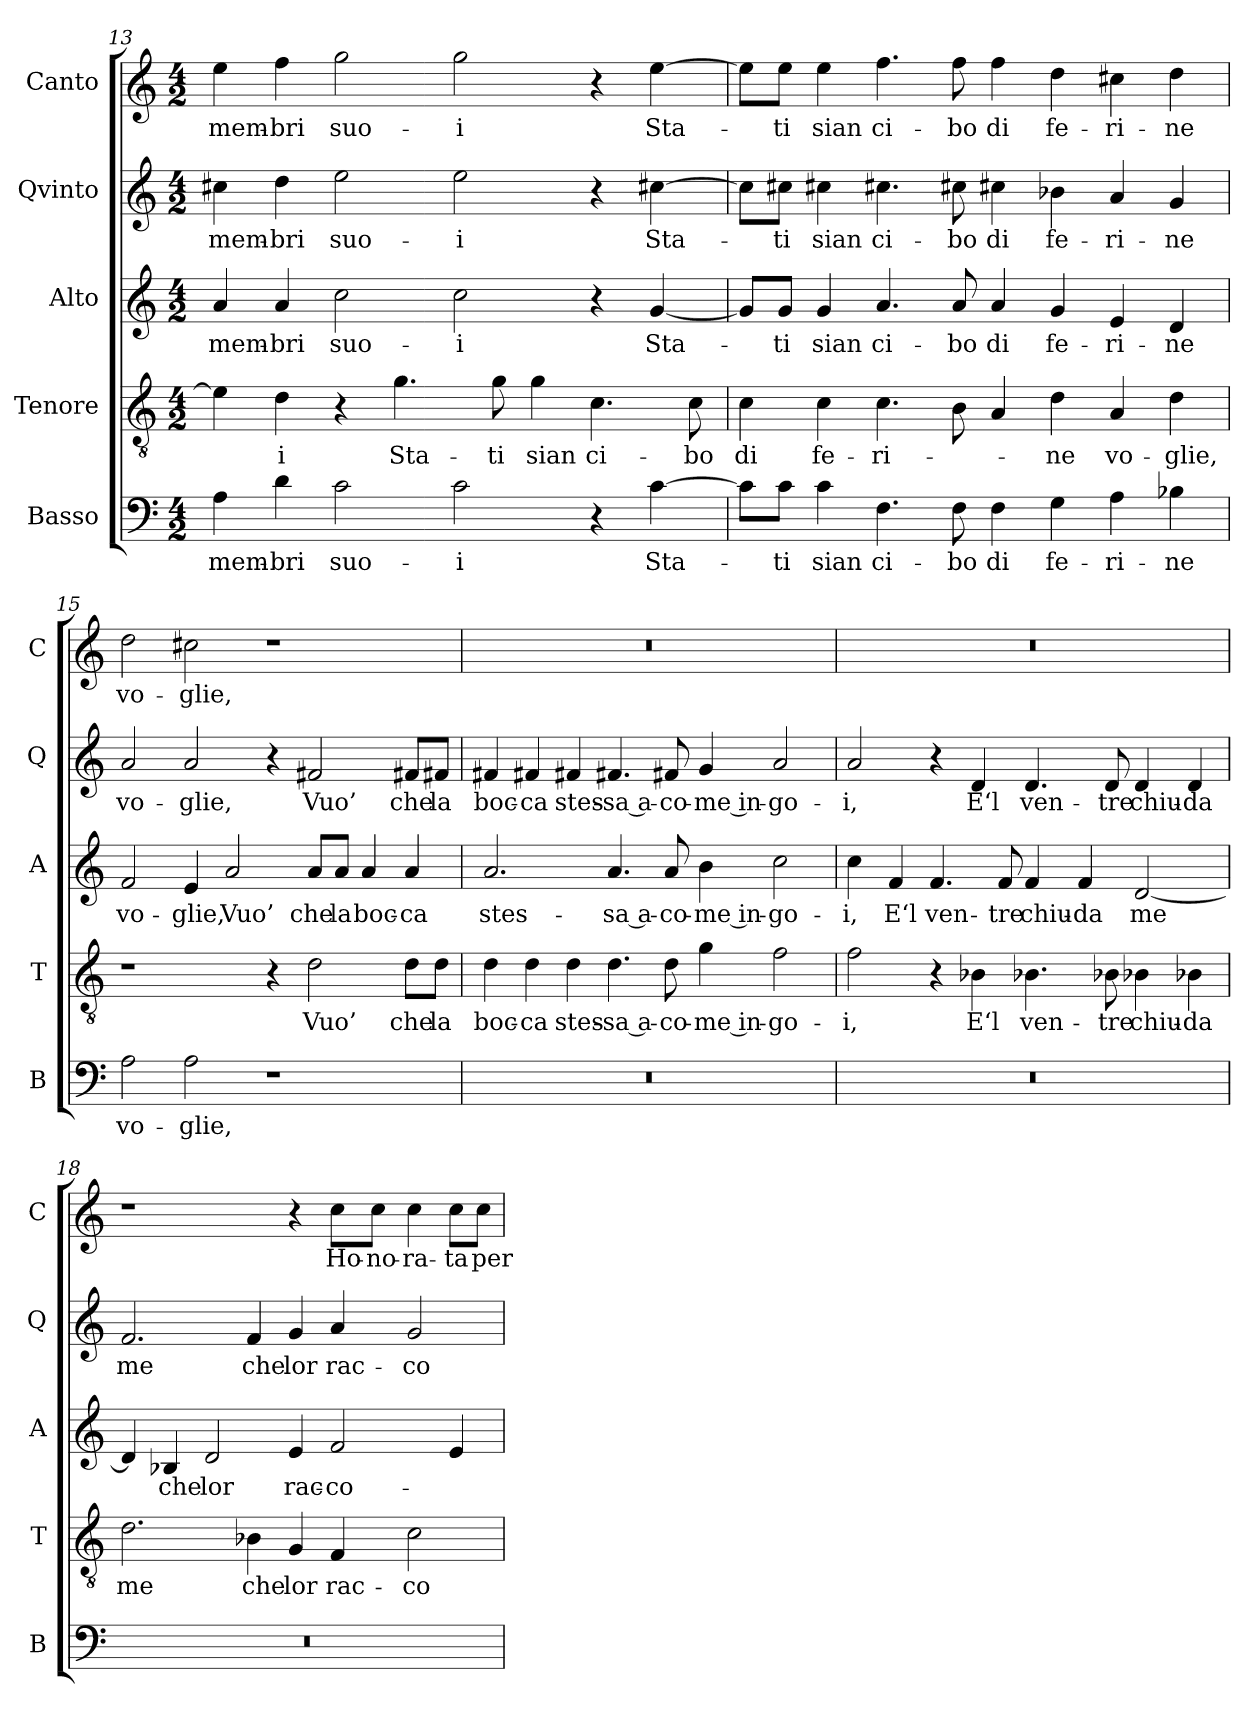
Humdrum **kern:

**kern	**text	**kern	**text	**kern	**text	**kern	**text	**kern	**text
*part5	*part5	*part4	*part4	*part3	*part3	*part2	*part2	*part1	*part1
*staff5	*staff5	*staff4	*staff4	*staff3	*staff3	*staff2	*staff2	*staff1	*staff1
*I"Basso	*	*I"Tenore	*	*I"Alto	*	*I"Qvinto	*	*I"Canto	*
*I'B	*	*I'T	*	*I'A	*	*I'Q	*	*I'C	*
*clefF4	*	*clefGv2	*	*clefG2	*	*clefG2	*	*clefG2	*
*k[]	*	*k[]	*	*k[]	*	*k[]	*	*k[]	*
*C:	*	*C:	*	*C:	*	*C:	*	*C:	*
*M4/2	*	*M4/2	*	*M4/2	*	*M4/2	*	*M4/2	*
=13	=13	=13	=13	=13	=13	=13	=13	=13	=13
4A	mem-	4e]	.	4a	mem-	4cc#X	mem-	4ee	mem-
4d	-bri	4d	-i	4a	-bri	4dd	-bri	4ff	-bri
2c	suo-	4r	.	2cc	suo-	2ee	suo-	2gg	suo-
.	.	4.g	Sta-	.	.	.	.	.	.
2c	-i	.	.	2cc	-i	2ee	-i	2gg	-i
.	.	8g	-ti	.	.	.	.	.	.
.	.	4g	sian	.	.	.	.	.	.
4r	.	4.c	ci-	4r	.	4r	.	4r	.
[4c	Sta-	.	.	[4g	Sta-	[4cc#X	Sta-	[4ee	Sta-
.	.	8c	-bo	.	.	.	.	.	.
=14	=14	=14	=14	=14	=14	=14	=14	=14	=14
8c\L]	.	4c	di	8g/L]	.	8cc#\L]	.	8ee\L]	.
8c\J	-ti	.	.	8g/J	-ti	8cc#X\J	-ti	8ee\J	-ti
4c	sian	4c	fe-	4g	sian	4cc#X	sian	4ee	sian
4.F	ci-	4.c	-ri-	4.a	ci-	4.cc#X	ci-	4.ff	ci-
8F	-bo	8B	.	8a	-bo	8cc#X	-bo	8ff	-bo
4F	di	4A	.	4a	di	4cc#X	di	4ff	di
4G	fe-	4d	-ne	4g	fe-	4b-X	fe-	4dd	fe-
4A	-ri-	4A	vo-	4e	-ri-	4a	-ri-	4cc#X	-ri-
4B-X	-ne	4d	-glie,	4d	-ne	4g	-ne	4dd	-ne
=15	=15	=15	=15	=15	=15	=15	=15	=15	=15
2A	vo-	1r	.	2f	vo-	2a	vo-	2dd	vo-
2A	-glie,	.	.	4e	-glie,	2a	-glie,	2cc#X	-glie,
.	.	.	.	2a	Vuo’	.	.	.	.
1r	.	4r	.	.	.	4r	.	1r	.
.	.	2d	Vuo’	8a/L	che	2f#X	Vuo’	.	.
.	.	.	.	8a/J	la	.	.	.	.
.	.	.	.	4a	boc-	.	.	.	.
.	.	8d\L	che	4a	-ca	8f#X/L	che	.	.
.	.	8d\J	la	.	.	8f#X/J	la	.	.
=16	=16	=16	=16	=16	=16	=16	=16	=16	=16
0r	.	4d	boc-	2.a	stes-	4f#X	boc-	0r	.
.	.	4d	-ca	.	.	4f#X	-ca	.	.
.	.	4d	stes-	.	.	4f#X	stes-	.	.
.	.	4.d	-sa a-	4.a	-sa a-	4.f#X	-sa a-	.	.
.	.	8d	-co-	8a	-co-	8f#X	-co-	.	.
.	.	4g	-me in-	4b	-me in-	4g	-me in-	.	.
.	.	2f	-go-	2cc	-go-	2a	-go-	.	.
=17	=17	=17	=17	=17	=17	=17	=17	=17	=17
0r	.	2f	-i,	4cc	-i,	2a	-i,	0r	.
.	.	.	.	4f	E‘l	.	.	.	.
.	.	4r	.	4.f	ven-	4r	.	.	.
.	.	4B-X	E‘l	.	.	4d	E‘l	.	.
.	.	.	.	8f	-tre	.	.	.	.
.	.	4.B-X	ven-	4f	chiu-	4.d	ven-	.	.
.	.	.	.	4f	-da	.	.	.	.
.	.	8B-X	-tre	.	.	8d	-tre	.	.
.	.	4B-X	chiu-	[2d	me	4d	chiu-	.	.
.	.	4B-X	-da	.	.	4d	-da	.	.
=18	=18	=18	=18	=18	=18	=18	=18	=18	=18
0r	.	2.d	me	4d]	.	2.f	me	1r	.
.	.	.	.	4B-X	che	.	.	.	.
.	.	.	.	2d	lor	.	.	.	.
.	.	4B-X	che	.	.	4f	che	.	.
.	.	4G	lor	4e	rac-	4g	lor	4r	.
.	.	4F	rac-	2f	-co-	4a	rac-	8cc\L	Ho-
.	.	.	.	.	.	.	.	8cc\J	-no-
.	.	2c	-co-	.	.	2g	-co-	4cc	-ra-
.	.	.	.	4e	.	.	.	8cc\L	-ta
.	.	.	.	.	.	.	.	8cc\J	per
=	=	=	=	=	=	=	=	=	=
*-	*-	*-	*-	*-	*-	*-	*-	*-	*-
